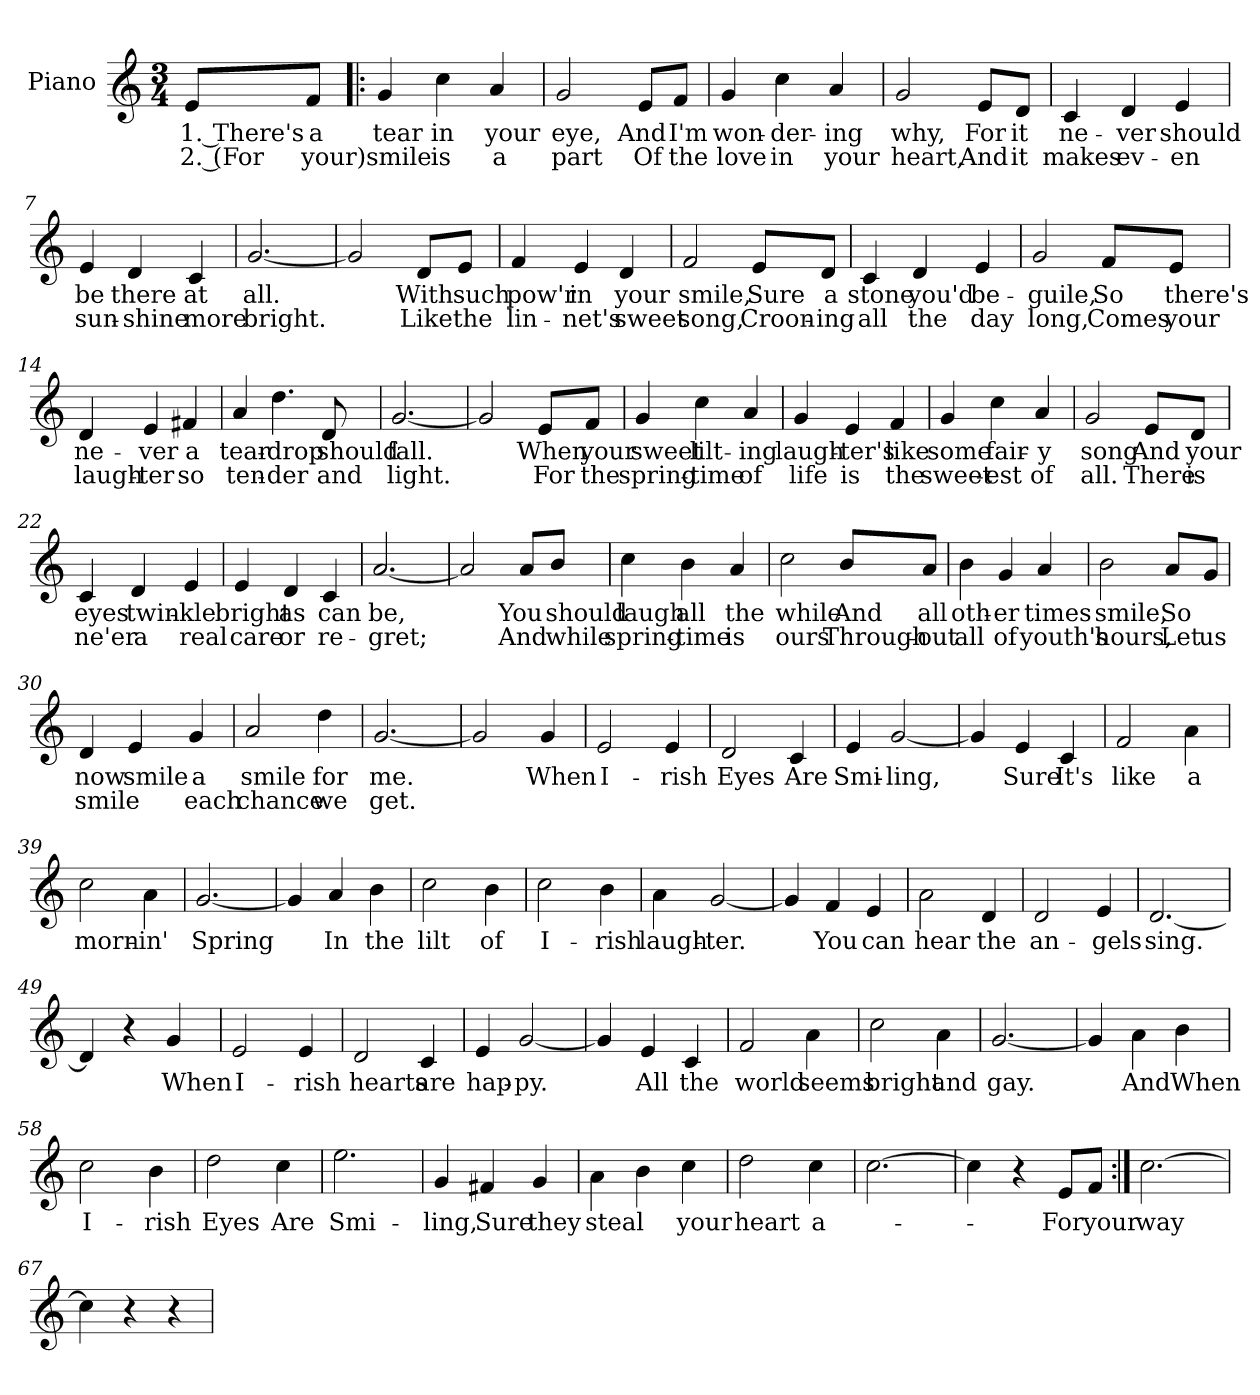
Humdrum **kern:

**kern	**text	**text
*part1	*part1	*part1
*staff1	*staff1	*staff1
*I"Piano	*	*
*I'Pno	*	*
*clefG2	*	*
*k[]	*	*
*C:	*	*
*M3/4	*	*
=1	=1	=1
8e/L	1. There's	2. (For
8f/J	a	your)
=2!|:	=2!|:	=2!|:
4g/	tear	smile
4cc\	in	is
4a/	your	a
=3	=3	=3
2g/	eye,	part
8e/L	And	Of
8f/J	I'm	the
=4	=4	=4
4g/	won-	love
4cc\	-der-	in
4a/	-ing	your
=5	=5	=5
2g/	why,	heart,
8e/L	For	And
8d/J	it	it
!!LO:LB:g=z
=6	=6	=6
4c/	ne-	makes
4d/	-ver	ev-
4e/	should	-en
=7	=7	=7
4e/	be	sun-
4d/	there	-shine
4c/	at	more
=8	=8	=8
[2.g/	all.	bright.
=9	=9	=9
2g/]	.	.
8d/L	With	Like
8e/J	such	the
=10	=10	=10
4f/	pow'r	lin-
4e/	in	-net's
4d/	your	sweet
!!LO:LB:g=z
=11	=11	=11
2f/	smile,	song,
8e/L	Sure	Croon-
8d/J	a	-ing
=12	=12	=12
4c/	stone	all
4d/	you'd	the
4e/	be-	day
=13	=13	=13
2g/	-guile,	long,
8f/L	So	Comes
8e/J	there's	your
=14	=14	=14
4d/	ne-	laugh-
4e/	-ver	-ter
4f#X/	a	so
!!LO:LB:g=z
=15	=15	=15
4a/	tear-	ten-
4.dd\	-drop	-der
8d/	should	and
=16	=16	=16
[2.g/	fall.	light.
=17	=17	=17
2g/]	.	.
8e/L	When	For
8f/J	your	the
=18	=18	=18
4g/	sweet	spring-
4cc\	lilt-	-time
4a/	-ing	of
=19	=19	=19
4g/	laugh-	life
4e/	-ter's	is
4f/	like	the
!!LO:LB:g=z
=20	=20	=20
4g/	some	sweet-
4cc\	fair-	-est
4a/	-y	of
=21	=21	=21
2g/	song	all.
8e/L	And	There
8d/J	your	is
=22	=22	=22
4c/	eyes	ne'er
4d/	twin-	a
4e/	-kle	real
=23	=23	=23
4e/	bright	care
4d/	as	or
4c/	can	re-
=24	=24	=24
[2.a/	be,	-gret;
!!LO:LB:g=z
=25	=25	=25
2a/]	.	.
8a/L	You	And
8b/J	should	while
=26	=26	=26
4cc\	laugh	spring-
4b\	all	-time
4a/	the	is
=27	=27	=27
2cc\	while	ours
8b/L	And	Through-
8a/J	all	-out
=28	=28	=28
4b\	oth-	all
4g/	-er	of
4a/	times	youth's
=29	=29	=29
2b\	smile,	hours,
8a/L	So	Let
8g/J	.	us
!!LO:LB:g=z
=30	=30	=30
4d/	now	smile
4e/	smile	.
4g/	a	each
=31	=31	=31
2a/	smile	chance
4dd\	for	we
=32	=32	=32
[2.g/	me.	get.
=33	=33	=33
2g/]	.	.
4g/	-When	.
=34	=34	=34
2e/	I-	.
4e/	rish	.
=35	=35	=35
2d/	Eyes	.
4c/	Are	.
=36	=36	=36
4e/	Smi-	.
[2g/	ling,	.
!!LO:PB:g=z
=37	=37	=37
4g/]	.	.
4e/	Sure	.
4c/	It's	.
=38	=38	=38
2f/	like	.
4a\	a	.
=39	=39	=39
2cc\	morn-	.
4a\	in'	.
=40	=40	=40
[2.g/	Spring	.
=41	=41	=41
4g/]	.	.
4a/	In	.
4b\	the	.
=42	=42	=42
2cc\	lilt	.
4b\	of	.
=43	=43	=43
2cc\	I-	.
4b\	rish	.
=44	=44	=44
4a\	laugh-	.
[2g/	ter.	.
!!LO:LB:g=z
=45	=45	=45
4g/]	.	.
4f/	You	.
4e/	can	.
=46	=46	=46
2a\	hear	.
4d/	the	.
=47	=47	=47
2d/	an-	.
4e/	gels	.
=48	=48	=48
[2.d/	sing.	.
=49	=49	=49
4d/]	.	.
4r	.	.
4g/	When	.
=50	=50	=50
2e/	I-	.
4e/	rish	.
=51	=51	=51
2d/	hearts	.
4c/	are	.
=52	=52	=52
4e/	hap-	.
[2g/	py.	.
!!LO:LB:g=z
=53	=53	=53
4g/]	.	.
4e/	All	.
4c/	the	.
=54	=54	=54
2f/	world	.
4a\	seems	.
=55	=55	=55
2cc\	bright	.
4a\	and	.
=56	=56	=56
[2.g/	gay.	.
=57	=57	=57
4g/]	.	.
4a\	And	.
4b\	When	.
=58	=58	=58
2cc\	I-	.
4b\	rish	.
=59	=59	=59
2dd\	Eyes	.
4cc\	Are	.
!!LO:LB:g=z
=60	=60	=60
2.ee\	Smi-	.
=61	=61	=61
4g/	ling,	.
4f#X/	Sure	.
4g/	they	.
=62	=62	=62
4a\	steal	.
4b\	.	.
4cc\	your	.
=63	=63	=63
2dd\	heart	.
4cc\	a-	.
=64	=64	=64
[2.cc\	.	.
=65	=65	=65
4cc\]	.	.
4r	.	.
8e/L	For	.
8f/J	your	.
=66:|!	=66:|!	=66:|!
[2.cc\	way	.
=67	=67	=67
4cc\]	.	.
4r	.	.
4r	.	.
=	=	=
*-	*-	*-
